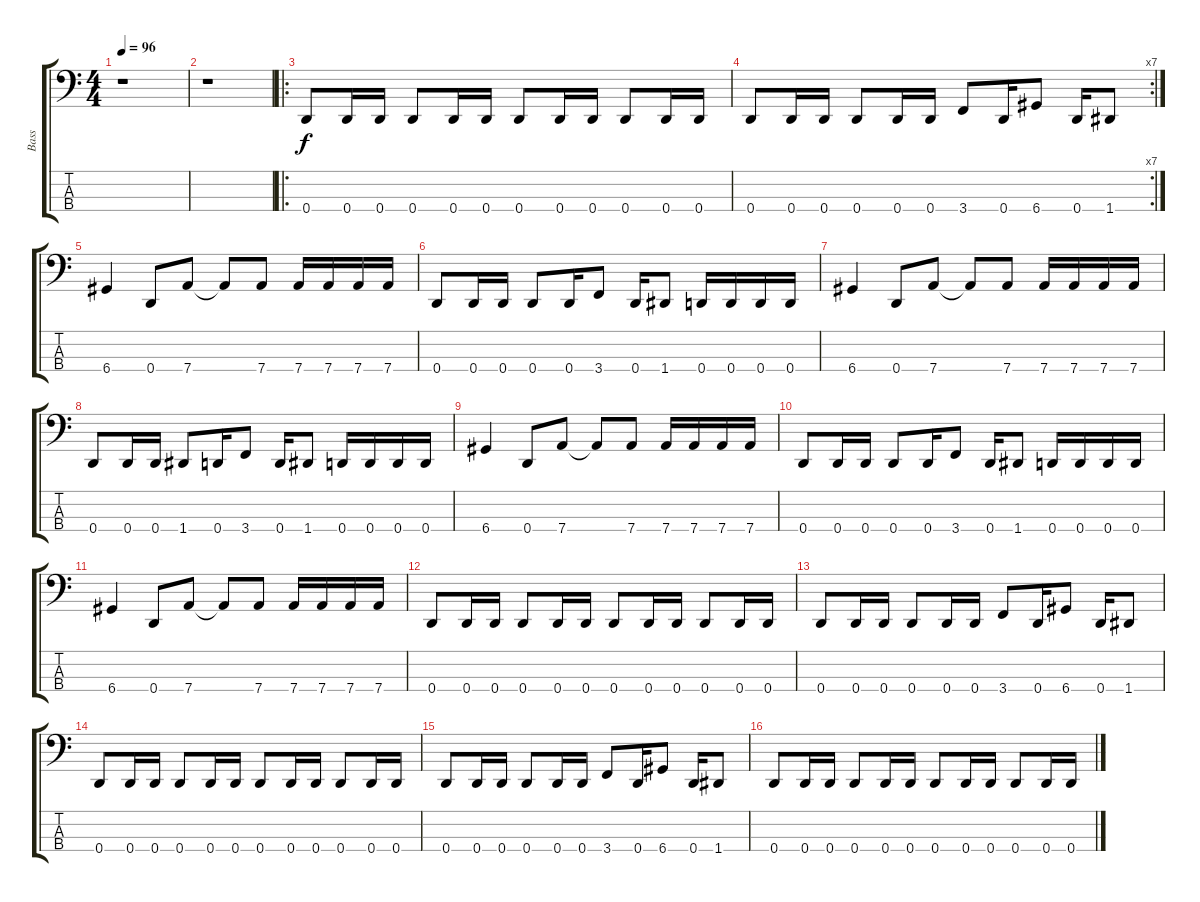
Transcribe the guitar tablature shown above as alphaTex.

\track ("Bass" "Bass") {instrument electricbasspick}
\staff {score tabs}
\tuning (F2 C2 G1 D1) {hide}
\ts (4 4)
\tempo 96
\clef f4
\ks c
r.1{dy f instrument electricbasspick} |
r.1 |
\ro
0.4.8 0.4.16 0.4.16 0.4.8 0.4.16 0.4.16 0.4.8 0.4.16 0.4.16 0.4.8 0.4.16 0.4.16 |
\rc 7
0.4.8 0.4.16 0.4.16 0.4.8 0.4.16 0.4.16 3.4.8 0.4.16 6.4.8 0.4.16 1.4.8 |
6.4.4 0.4.8 7.4.8 7.4{t}.8 7.4.8 7.4.16 7.4.16 7.4.16 7.4.16 |
0.4.8 0.4.16 0.4.16 0.4.8 0.4.16 3.4.8 0.4.16 1.4.8 0.4.16 0.4.16 0.4.16 0.4.16 |
6.4.4 0.4.8 7.4.8 7.4{t}.8 7.4.8 7.4.16 7.4.16 7.4.16 7.4.16 |
0.4.8 0.4.16 0.4.16 1.4.8 0.4.16 3.4.8 0.4.16 1.4.8 0.4.16 0.4.16 0.4.16 0.4.16 |
6.4.4 0.4.8 7.4.8 7.4{t}.8 7.4.8 7.4.16 7.4.16 7.4.16 7.4.16 |
0.4.8 0.4.16 0.4.16 0.4.8 0.4.16 3.4.8 0.4.16 1.4.8 0.4.16 0.4.16 0.4.16 0.4.16 |
6.4.4 0.4.8 7.4.8 7.4{t}.8 7.4.8 7.4.16 7.4.16 7.4.16 7.4.16 |
0.4.8 0.4.16 0.4.16 0.4.8 0.4.16 0.4.16 0.4.8 0.4.16 0.4.16 0.4.8 0.4.16 0.4.16 |
0.4.8 0.4.16 0.4.16 0.4.8 0.4.16 0.4.16 3.4.8 0.4.16 6.4.8 0.4.16 1.4.8 |
0.4.8 0.4.16 0.4.16 0.4.8 0.4.16 0.4.16 0.4.8 0.4.16 0.4.16 0.4.8 0.4.16 0.4.16 |
0.4.8 0.4.16 0.4.16 0.4.8 0.4.16 0.4.16 3.4.8 0.4.16 6.4.8 0.4.16 1.4.8 |
0.4.8 0.4.16 0.4.16 0.4.8 0.4.16 0.4.16 0.4.8 0.4.16 0.4.16 0.4.8 0.4.16 0.4.16
